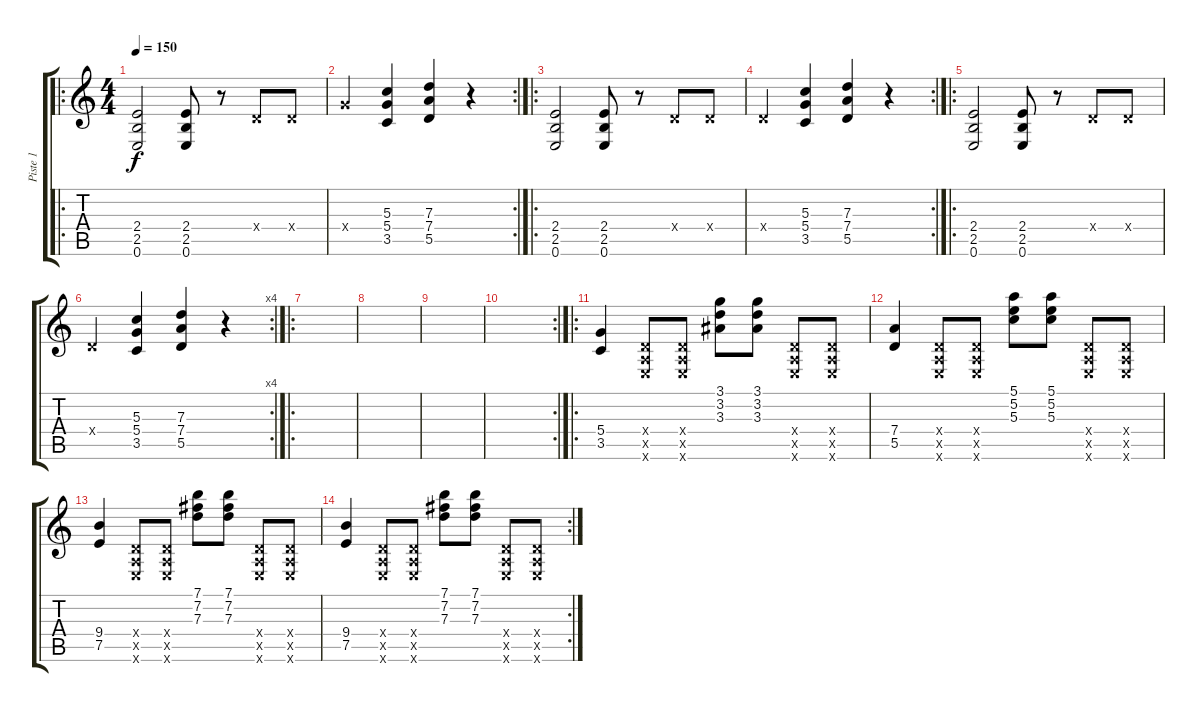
\track ("Piste 1" "Piste 1") {instrument overdrivenguitar}
\staff {score tabs}
\tuning (E4 B3 G3 D3 A2 E2) {hide}
\ro
\ts (4 4)
\tempo 150
\clef g2
\ks c
(2.4 2.5 0.6).2{dy f instrument overdrivenguitar} (2.4 2.5 0.6).8 r.8 0.4{x}.8 0.4{x}.8 |
\rc 2
5.4{x}.4 (5.3 5.4 3.5).4 (7.3 7.4 5.5).4 r.4 |
\ro
(2.4 2.5 0.6).2 (2.4 2.5 0.6).8 r.8 0.4{x}.8 0.4{x}.8 |
\rc 2
0.4{x}.4 (5.3 5.4 3.5).4 (7.3 7.4 5.5).4 r.4 |
\ro
(2.4 2.5 0.6).2 (2.4 2.5 0.6).8 r.8 0.4{x}.8 0.4{x}.8 |
\rc 4
0.4{x}.4 (5.3 5.4 3.5).4 (7.3 7.4 5.5).4 r.4 |
\ro
|
|
|
\rc 2
|
\ro
(5.4 3.5).4 (0.4{x} 0.5{x} 0.6{x}).8 (0.4{x} 0.5{x} 0.6{x}).8 (3.1 3.2 3.3).8 (3.1 3.2 3.3).8 (0.4{x} 0.5{x} 0.6{x}).8 (0.4{x} 0.5{x} 0.6{x}).8 |
(7.4 5.5).4 (0.4{x} 0.5{x} 0.6{x}).8 (0.4{x} 0.5{x} 0.6{x}).8 (5.1 5.2 5.3).8 (5.1 5.2 5.3).8 (0.4{x} 0.5{x} 0.6{x}).8 (0.4{x} 0.5{x} 0.6{x}).8 |
(9.4 7.5).4 (0.4{x} 0.5{x} 0.6{x}).8 (0.4{x} 0.5{x} 0.6{x}).8 (7.1 7.2 7.3).8 (7.1 7.2 7.3).8 (0.4{x} 0.5{x} 0.6{x}).8 (0.4{x} 0.5{x} 0.6{x}).8 |
\rc 2
(9.4 7.5).4 (0.4{x} 0.5{x} 0.6{x}).8 (0.4{x} 0.5{x} 0.6{x}).8 (7.1 7.2 7.3).8 (7.1 7.2 7.3).8 (0.4{x} 0.5{x} 0.6{x}).8 (0.4{x} 0.5{x} 0.6{x}).8
